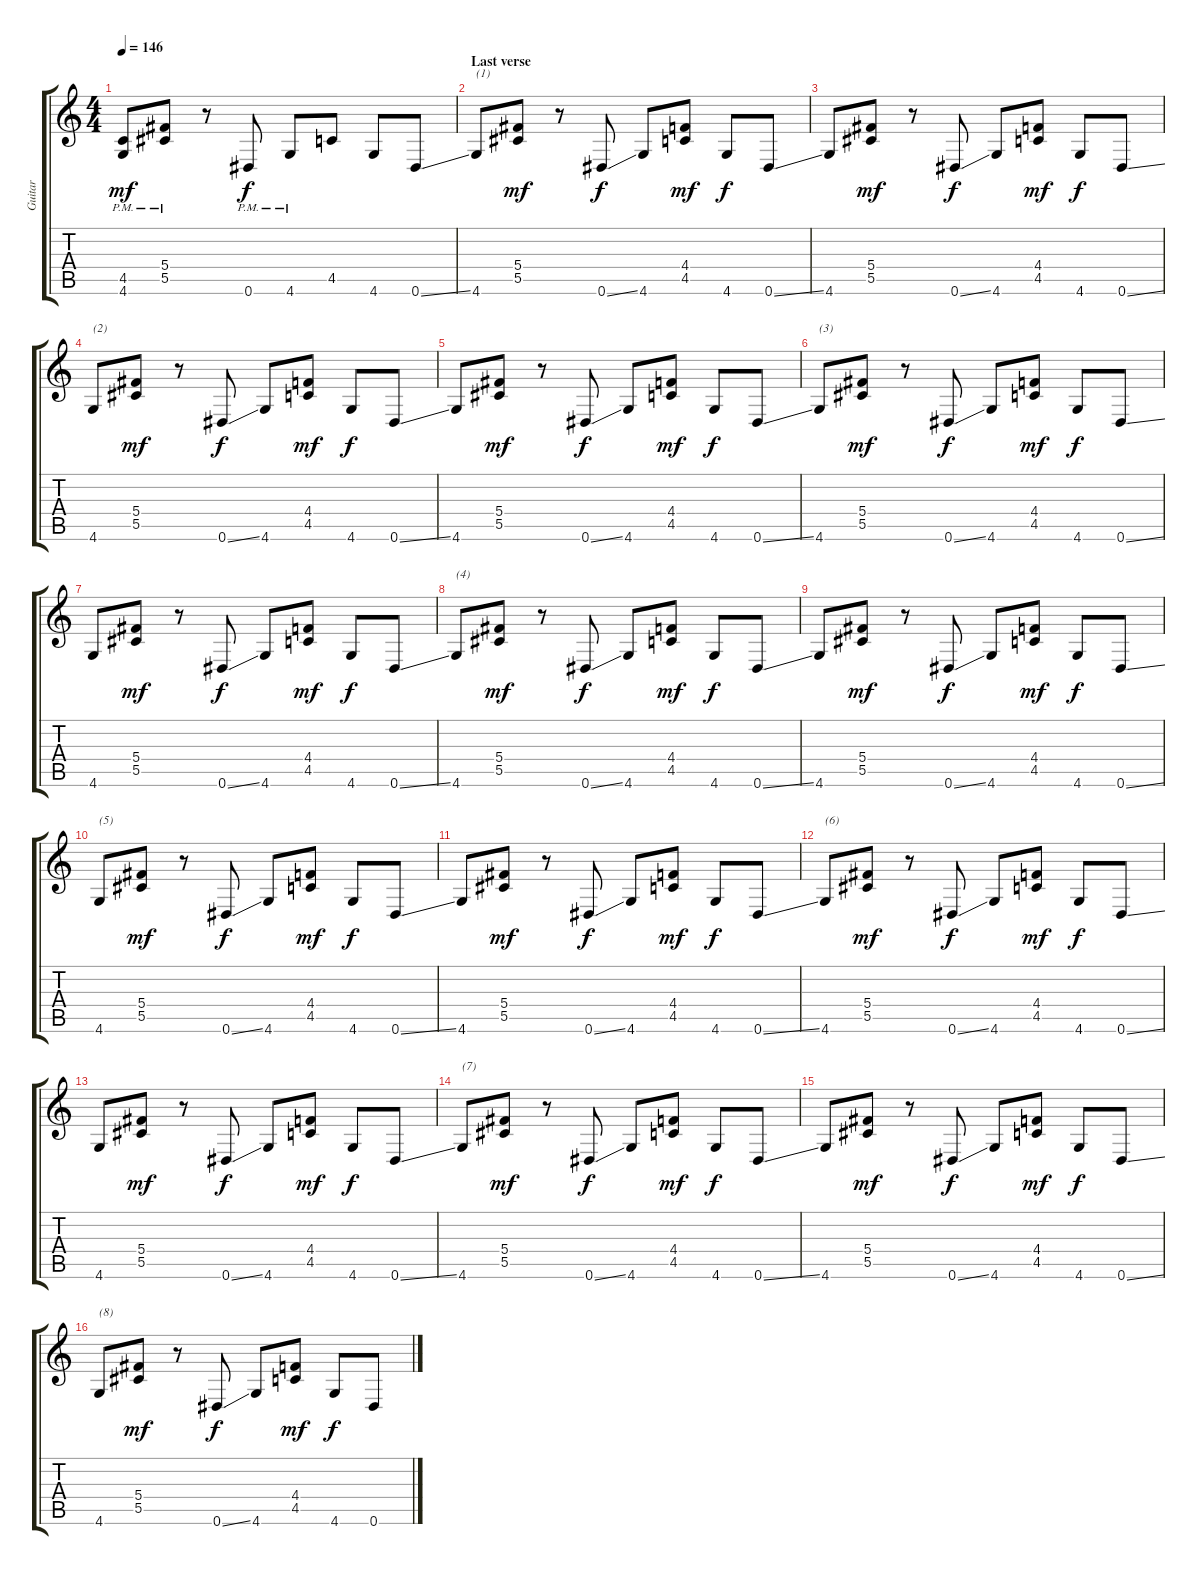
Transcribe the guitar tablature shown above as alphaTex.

\track ("Guitar" "Guitar") {instrument distortionguitar}
\staff {score tabs}
\tuning (Eb4 Bb3 Gb3 Db3 Ab2 Eb2) {hide}
\ts (4 4)
\tempo 146
\clef g2
\ks c
(4.5{pm} 4.6{pm}).8{dy mf} (5.4{pm} 5.5{pm}).8 r.8 0.6{pm}.8{dy f} 4.6{pm}.8 4.5.8 4.6.8 0.6{ss}.8 |
\section ("" "Last verse")
4.6.8{txt "(1)"} (5.4 5.5).8{dy mf} r.8 0.6{ss}.8{dy f} 4.6.8 (4.4 4.5).8{dy mf} 4.6.8{dy f} 0.6{ss}.8 |
4.6.8 (5.4 5.5).8{dy mf} r.8 0.6{ss}.8{dy f} 4.6.8 (4.4 4.5).8{dy mf} 4.6.8{dy f} 0.6{ss}.8 |
4.6.8{txt "(2)"} (5.4 5.5).8{dy mf} r.8 0.6{ss}.8{dy f} 4.6.8 (4.4 4.5).8{dy mf} 4.6.8{dy f} 0.6{ss}.8 |
4.6.8 (5.4 5.5).8{dy mf} r.8 0.6{ss}.8{dy f} 4.6.8 (4.4 4.5).8{dy mf} 4.6.8{dy f} 0.6{ss}.8 |
4.6.8{txt "(3)"} (5.4 5.5).8{dy mf} r.8 0.6{ss}.8{dy f} 4.6.8 (4.4 4.5).8{dy mf} 4.6.8{dy f} 0.6{ss}.8 |
4.6.8 (5.4 5.5).8{dy mf} r.8 0.6{ss}.8{dy f} 4.6.8 (4.4 4.5).8{dy mf} 4.6.8{dy f} 0.6{ss}.8 |
4.6.8{txt "(4)"} (5.4 5.5).8{dy mf} r.8 0.6{ss}.8{dy f} 4.6.8 (4.4 4.5).8{dy mf} 4.6.8{dy f} 0.6{ss}.8 |
4.6.8 (5.4 5.5).8{dy mf} r.8 0.6{ss}.8{dy f} 4.6.8 (4.4 4.5).8{dy mf} 4.6.8{dy f} 0.6{ss}.8 |
4.6.8{txt "(5)"} (5.4 5.5).8{dy mf} r.8 0.6{ss}.8{dy f} 4.6.8 (4.4 4.5).8{dy mf} 4.6.8{dy f} 0.6{ss}.8 |
4.6.8 (5.4 5.5).8{dy mf} r.8 0.6{ss}.8{dy f} 4.6.8 (4.4 4.5).8{dy mf} 4.6.8{dy f} 0.6{ss}.8 |
4.6.8{txt "(6)"} (5.4 5.5).8{dy mf} r.8 0.6{ss}.8{dy f} 4.6.8 (4.4 4.5).8{dy mf} 4.6.8{dy f} 0.6{ss}.8 |
4.6.8 (5.4 5.5).8{dy mf} r.8 0.6{ss}.8{dy f} 4.6.8 (4.4 4.5).8{dy mf} 4.6.8{dy f} 0.6{ss}.8 |
4.6.8{txt "(7)"} (5.4 5.5).8{dy mf} r.8 0.6{ss}.8{dy f} 4.6.8 (4.4 4.5).8{dy mf} 4.6.8{dy f} 0.6{ss}.8 |
4.6.8 (5.4 5.5).8{dy mf} r.8 0.6{ss}.8{dy f} 4.6.8 (4.4 4.5).8{dy mf} 4.6.8{dy f} 0.6{ss}.8 |
4.6.8{txt "(8)"} (5.4 5.5).8{dy mf} r.8 0.6{ss}.8{dy f} 4.6.8 (4.4 4.5).8{dy mf} 4.6.8{dy f} 0.6{ss}.8
